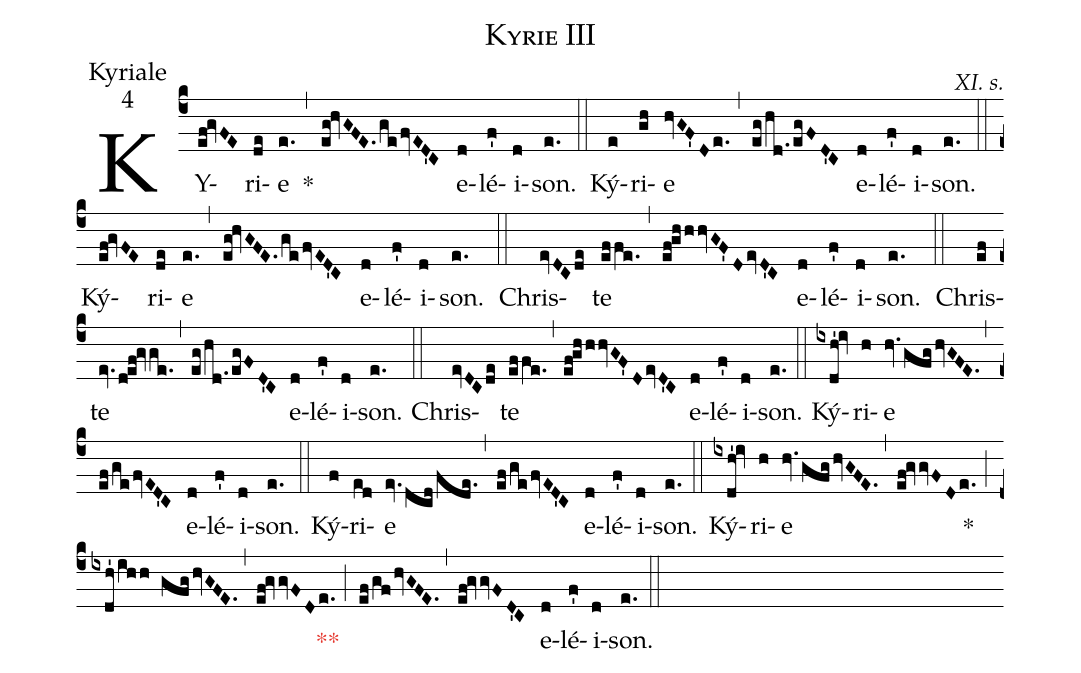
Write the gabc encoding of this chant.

name:Kyrie III;
office-part:Kyriale;
mode:4;
commentary:XI. s.;
%%
(c4) KY(ef!gvFE)ri(de)e(e.) *(,) (eg!hvGFE.gefvED'C) e(d)lé(f')i(d)son.(e.) (::)
Ký(e)ri(gh)e(hvGF'De.) (,) (eg/!hd./egFD'C) e(d)lé(f')i(d)son.(e.) (::)
Ký(ef!gvFE)ri(de)e(e.) (,) (eg!hvGFE.gefvED'C) e(d)lé(f')i(d)son.(e.) (::)
Chris(evDCde)te(effe.) (,) (ef!ghhhvGF'DevD'C) e(d)lé(f')i(d)son.(e.) (::)
Chris(ef)te(ev.def!gvge.) (,) (eg/!hd./egFD'C) e(d)lé(f')i(d)son.(e.) (::)
Chris(evDCde)te(effe.) (,) (ef!ghhhvGF'DevD'C) e(d)lé(f')i(d)son.(e.) (::)
Ký(ixdh'!iv)ri(h)e(hv.gfghvGFE.) (,) (ef/gefvED'C) e(d)lé(f')i(d)son.(e.) (::)
Ký(f)ri(ed)e(ev.dcd/fde.) (,) (ef/gefvED'C) e(d)lé(f')i(d)son.(e.) (::)
Ký(ixdh'!iv)ri(h)e(hv.gfghvGFE.) (,) (ef!gvvFDe.) *(;) (ixdh'/ihh gfghvGFE.) (,) (ef!gvvFDe.) <c>**</c>(;) (ef/gfhvGFE.) (,) (ef!gvvFD'C) e(d)lé(f')i(d)son.(e.) (::)
